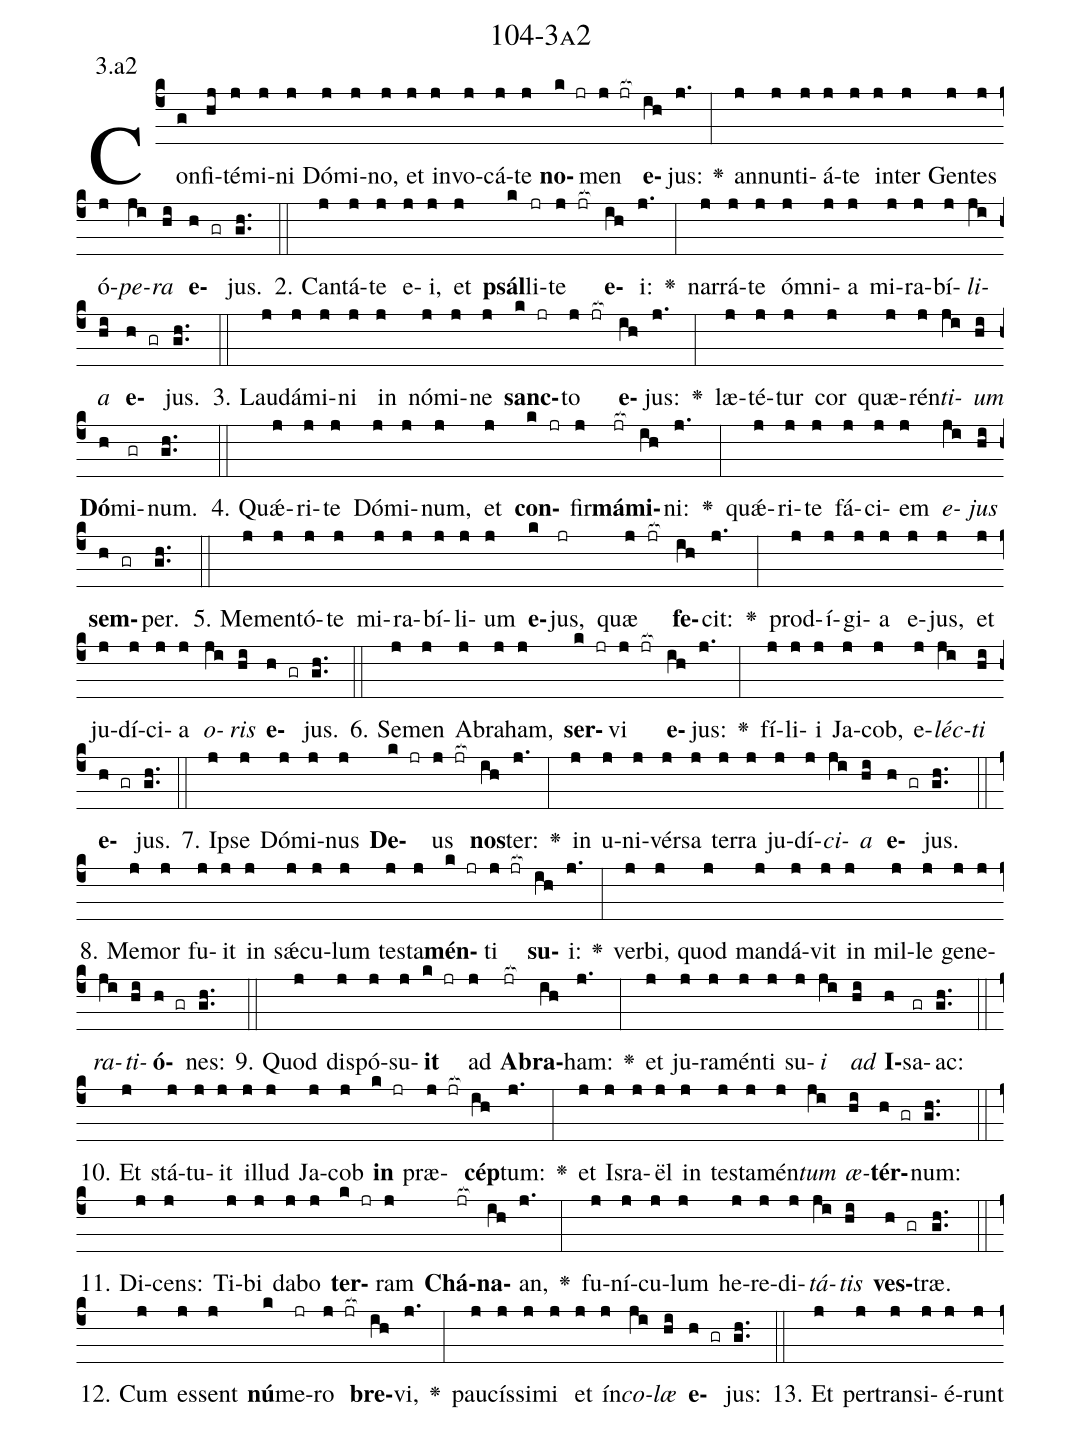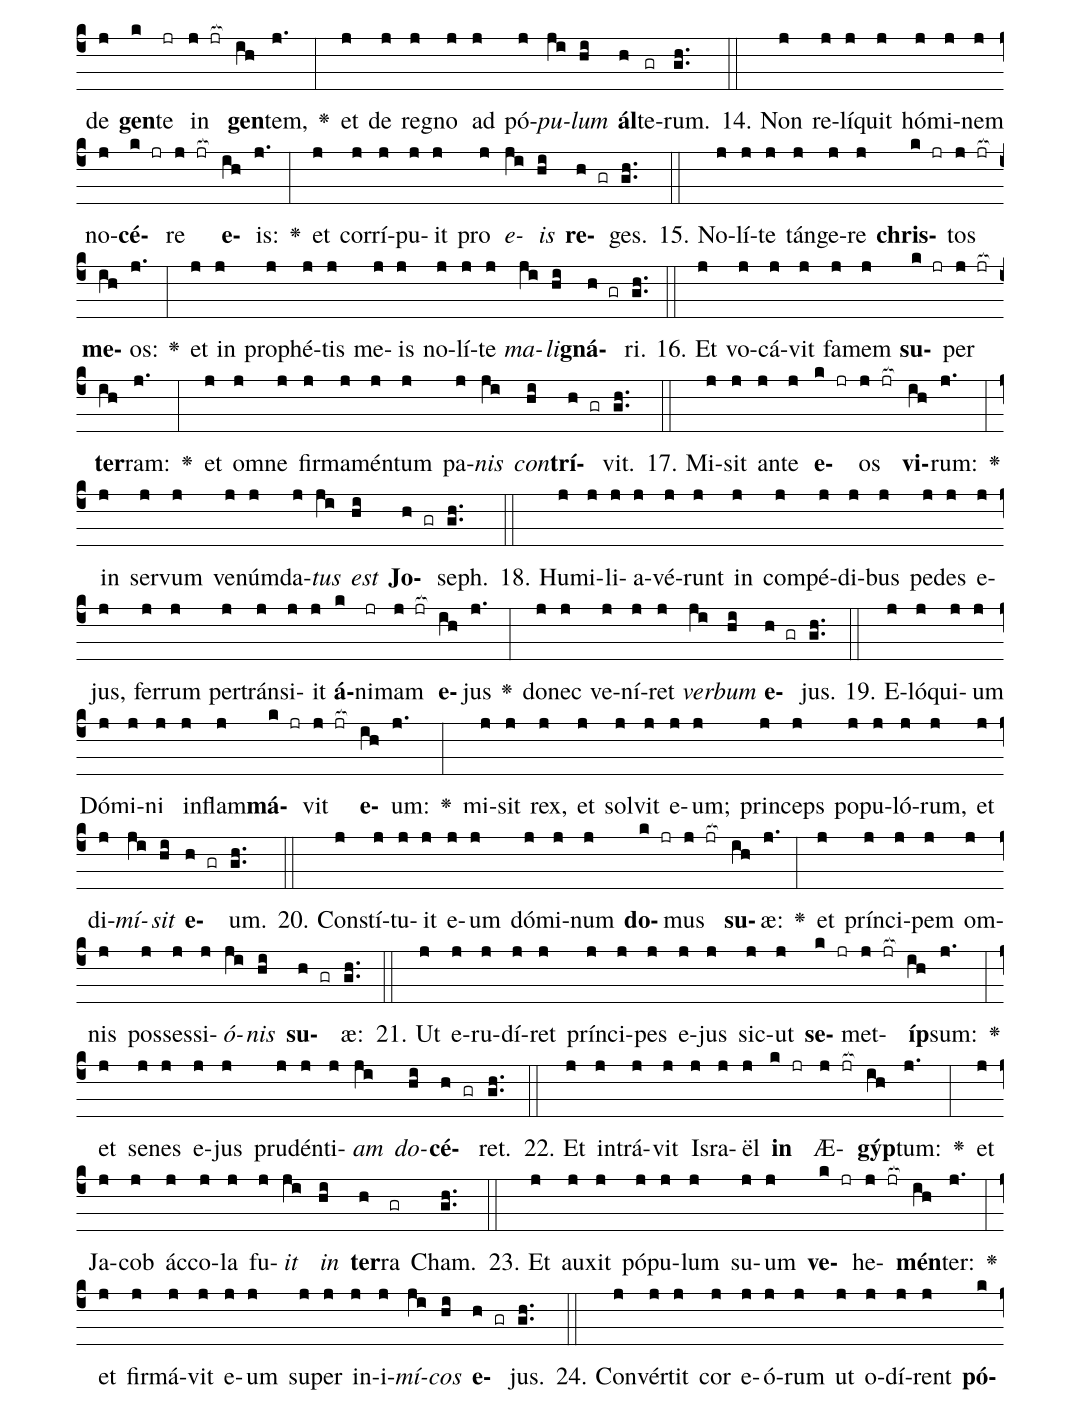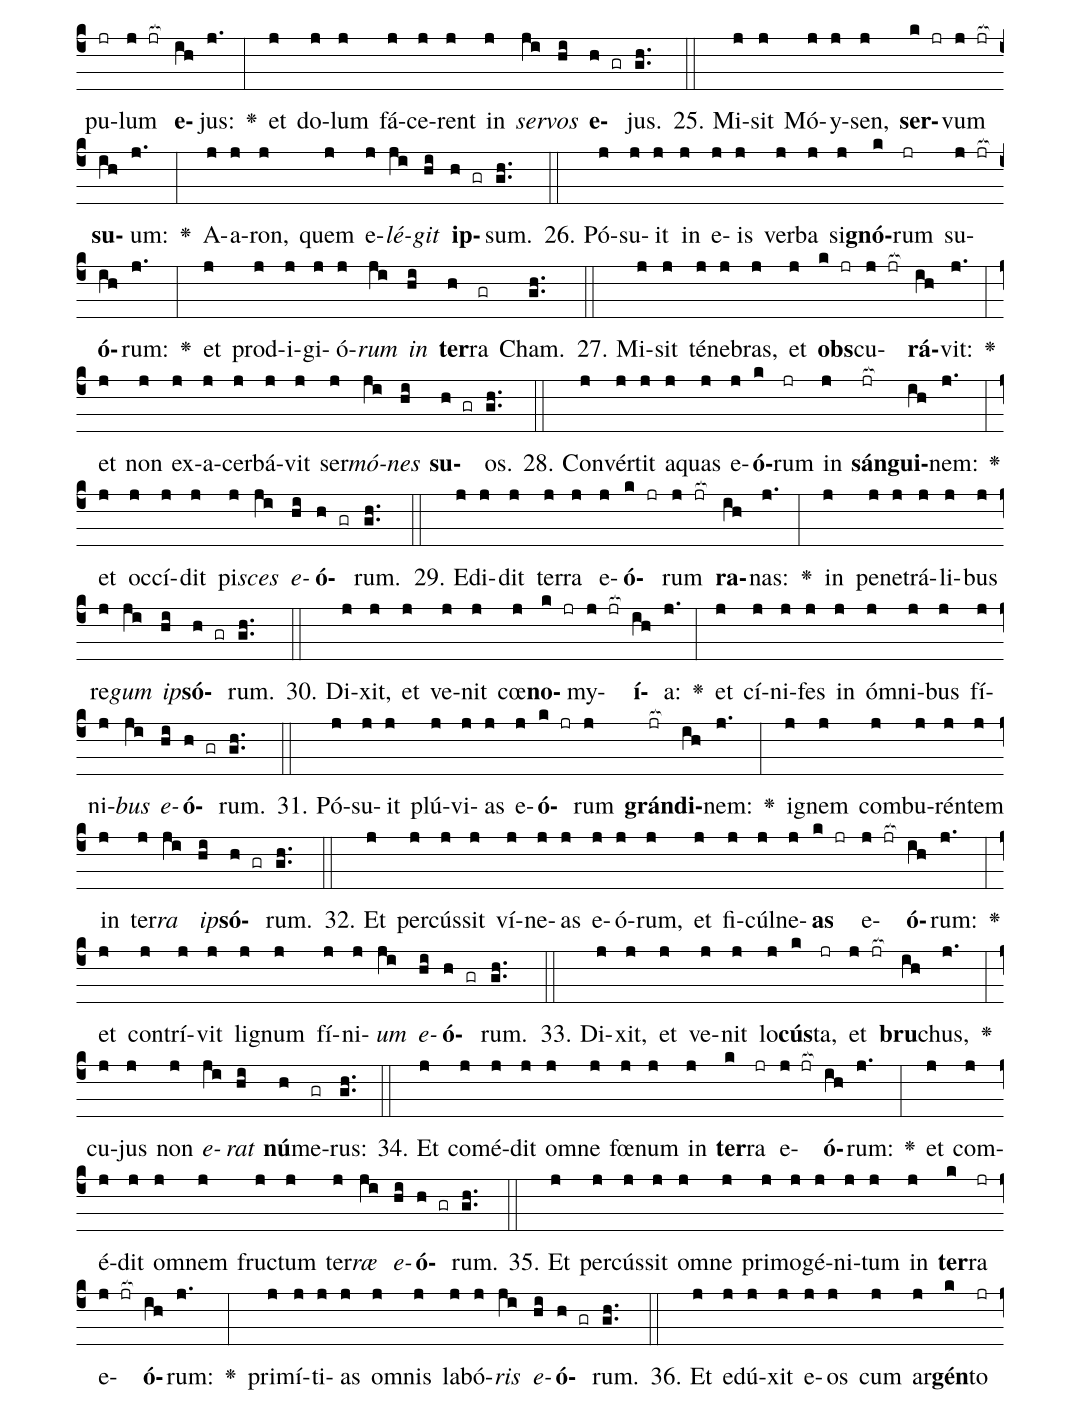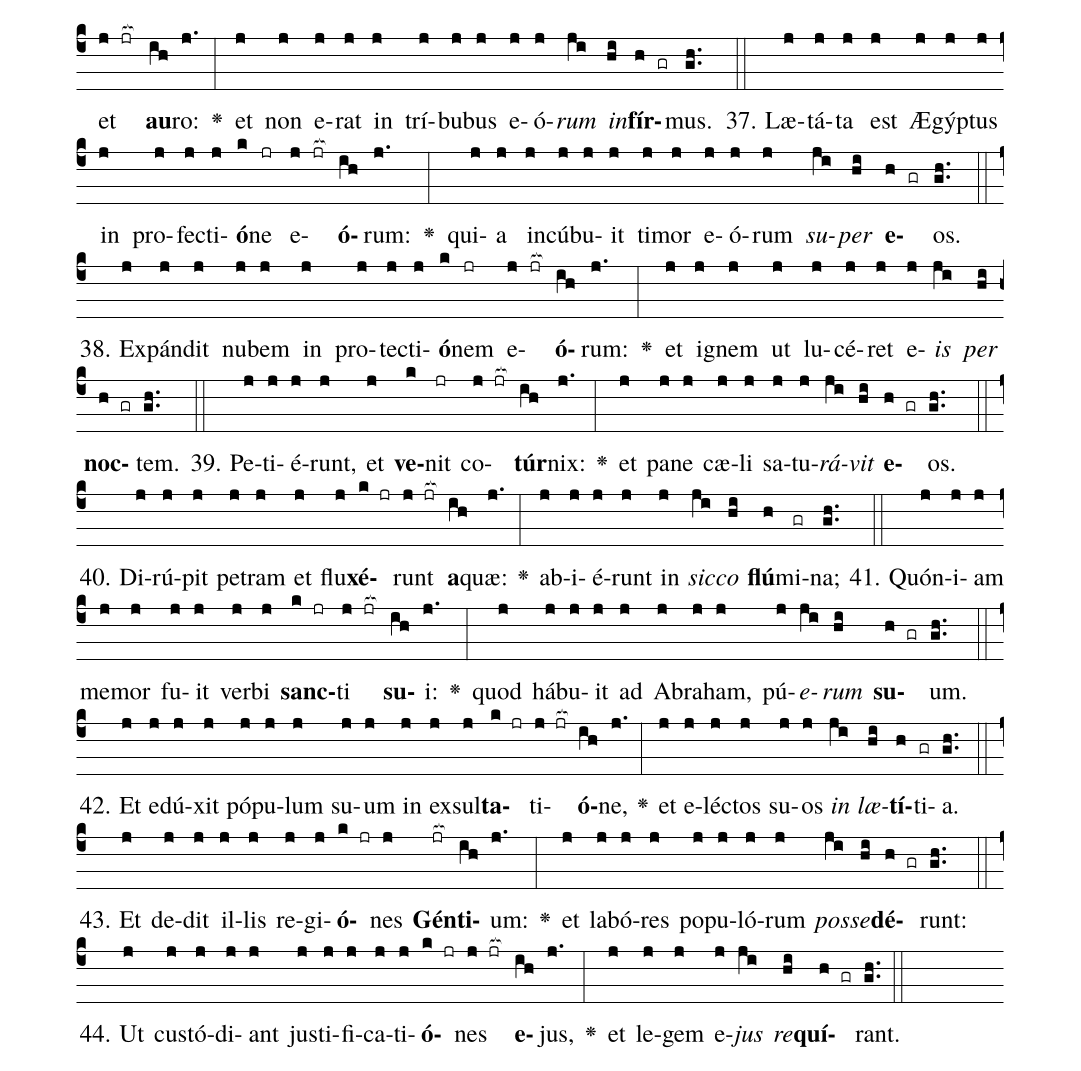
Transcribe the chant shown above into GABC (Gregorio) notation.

name: 104-3a2;
annotation: 3.a2;
%%
(c4)Con(g)fi(hj)té(j)mi(j)ni(j) Dó(j)mi(j)no,(j) et(j) in(j)vo(j)cá(j)te(j) <b>no</b>(k jr)men(j jr[ocb:1{]) <b>e</b>(ih[ocb:0}])jus:(j.) <v>\greheightstar</v>(:) an(j)nun(j)ti(j)á(j)te(j) in(j)ter(j) Gen(j)tes(j) ó(j)<i>pe</i>(ji)<i>ra</i>(hi) <b>e</b>(h gr)jus.(gh..) (::)
2. Can(j)tá(j)te(j) e(j)i,(j) et(j) <b>psál</b>(k)li(jr)te(j jr[ocb:1{]) <b>e</b>(ih[ocb:0}])i:(j.) <v>\greheightstar</v>(:) nar(j)rá(j)te(j) óm(j)ni(j)a(j) mi(j)ra(j)bí(j)<i>li</i>(ji)<i>a</i>(hi) <b>e</b>(h gr)jus.(gh..) (::)
3. Lau(j)dá(j)mi(j)ni(j) in(j) nó(j)mi(j)ne(j) <b>sanc</b>(k jr)to(j jr[ocb:1{]) <b>e</b>(ih[ocb:0}])jus:(j.) <v>\greheightstar</v>(:) læ(j)té(j)tur(j) cor(j) quæ(j)rén(j)<i>ti</i>(ji)<i>um</i>(hi) <b>Dó</b>(h)mi(gr)num.(gh..) (::)
4. Quǽ(j)ri(j)te(j) Dó(j)mi(j)num,(j) et(j) <b>con</b>(k jr)fir(j)<b>má</b>(jr[ocb:1{])<b>mi</b>(ih[ocb:0}])ni:(j.) <v>\greheightstar</v>(:) quǽ(j)ri(j)te(j) fá(j)ci(j)em(j) <i>e</i>(ji)<i>jus</i>(hi) <b>sem</b>(h gr)per.(gh..) (::)
5. Me(j)men(j)tó(j)te(j) mi(j)ra(j)bí(j)li(j)um(j) <b>e</b>(k)jus,(jr) quæ(j jr[ocb:1{]) <b>fe</b>(ih[ocb:0}])cit:(j.) <v>\greheightstar</v>(:) prod(j)í(j)gi(j)a(j) e(j)jus,(j) et(j) ju(j)dí(j)ci(j)a(j) <i>o</i>(ji)<i>ris</i>(hi) <b>e</b>(h gr)jus.(gh..) (::)
6. Se(j)men(j) A(j)bra(j)ham,(j) <b>ser</b>(k jr)vi(j jr[ocb:1{]) <b>e</b>(ih[ocb:0}])jus:(j.) <v>\greheightstar</v>(:) fí(j)li(j)i(j) Ja(j)cob,(j) e(j)<i>léc</i>(ji)<i>ti</i>(hi) <b>e</b>(h gr)jus.(gh..) (::)
7. Ip(j)se(j) Dó(j)mi(j)nus(j) <b>De</b>(k jr)us(j jr[ocb:1{]) <b>nos</b>(ih[ocb:0}])ter:(j.) <v>\greheightstar</v>(:) in(j) u(j)ni(j)vér(j)sa(j) ter(j)ra(j) ju(j)dí(j)<i>ci</i>(ji)<i>a</i>(hi) <b>e</b>(h gr)jus.(gh..) (::)
8. Me(j)mor(j) fu(j)it(j) in(j) sǽ(j)cu(j)lum(j) tes(j)ta(j)<b>mén</b>(k jr)ti(j jr[ocb:1{]) <b>su</b>(ih[ocb:0}])i:(j.) <v>\greheightstar</v>(:) ver(j)bi,(j) quod(j) man(j)dá(j)vit(j) in(j) mil(j)le(j) ge(j)ne(j)<i>ra</i>(ji)<i>ti</i>(hi)<b>ó</b>(h gr)nes:(gh..) (::)
9. Quod(j) dis(j)pó(j)su(j)<b>it</b>(k jr) ad(j) <b>A</b>(jr[ocb:1{])<b>bra</b>(ih[ocb:0}])ham:(j.) <v>\greheightstar</v>(:) et(j) ju(j)ra(j)mén(j)ti(j) su(j)<i>i</i>(ji) <i>ad</i>(hi) <b>I</b>(h)sa(gr)ac:(gh..) (::)
10. Et(j) stá(j)tu(j)it(j) il(j)lud(j) Ja(j)cob(j) <b>in</b>(k jr) præ(j jr[ocb:1{])<b>cép</b>(ih[ocb:0}])tum:(j.) <v>\greheightstar</v>(:) et(j) Is(j)ra(j)ël(j) in(j) tes(j)ta(j)mén(j)<i>tum</i>(ji) <i>æ</i>(hi)<b>tér</b>(h gr)num:(gh..) (::)
11. Di(j)cens:(j) Ti(j)bi(j) da(j)bo(j) <b>ter</b>(k jr)ram(j) <b>Chá</b>(jr[ocb:1{])<b>na</b>(ih[ocb:0}])an,(j.) <v>\greheightstar</v>(:) fu(j)ní(j)cu(j)lum(j) he(j)re(j)di(j)<i>tá</i>(ji)<i>tis</i>(hi) <b>ves</b>(h gr)træ.(gh..) (::)
12. Cum(j) es(j)sent(j) <b>nú</b>(k)me(jr)ro(j jr[ocb:1{]) <b>bre</b>(ih[ocb:0}])vi,(j.) <v>\greheightstar</v>(:) pau(j)cís(j)si(j)mi(j) et(j) ín(j)<i>co</i>(ji)<i>læ</i>(hi) <b>e</b>(h gr)jus:(gh..) (::)
13. Et(j) per(j)trans(j)i(j)é(j)runt(j) de(j) <b>gen</b>(k)te(jr) in(j jr[ocb:1{]) <b>gen</b>(ih[ocb:0}])tem,(j.) <v>\greheightstar</v>(:) et(j) de(j) re(j)gno(j) ad(j) pó(j)<i>pu</i>(ji)<i>lum</i>(hi) <b>ál</b>(h)te(gr)rum.(gh..) (::)
14. Non(j) re(j)lí(j)quit(j) hó(j)mi(j)nem(j) no(j)<b>cé</b>(k jr)re(j jr[ocb:1{]) <b>e</b>(ih[ocb:0}])is:(j.) <v>\greheightstar</v>(:) et(j) cor(j)rí(j)pu(j)it(j) pro(j) <i>e</i>(ji)<i>is</i>(hi) <b>re</b>(h gr)ges.(gh..) (::)
15. No(j)lí(j)te(j) tán(j)ge(j)re(j) <b>chris</b>(k jr)tos(j jr[ocb:1{]) <b>me</b>(ih[ocb:0}])os:(j.) <v>\greheightstar</v>(:) et(j) in(j) pro(j)phé(j)tis(j) me(j)is(j) no(j)lí(j)te(j) <i>ma</i>(ji)<i>li</i>(hi)<b>gná</b>(h gr)ri.(gh..) (::)
16. Et(j) vo(j)cá(j)vit(j) fa(j)mem(j) <b>su</b>(k jr)per(j jr[ocb:1{]) <b>ter</b>(ih[ocb:0}])ram:(j.) <v>\greheightstar</v>(:) et(j) om(j)ne(j) fir(j)ma(j)mén(j)tum(j) pa(j)<i>nis</i>(ji) <i>con</i>(hi)<b>trí</b>(h gr)vit.(gh..) (::)
17. Mi(j)sit(j) an(j)te(j) <b>e</b>(k jr)os(j jr[ocb:1{]) <b>vi</b>(ih[ocb:0}])rum:(j.) <v>\greheightstar</v>(:) in(j) ser(j)vum(j) ve(j)núm(j)da(j)<i>tus</i>(ji) <i>est</i>(hi) <b>Jo</b>(h gr)seph.(gh..) (::)
18. Hu(j)mi(j)li(j)a(j)vé(j)runt(j) in(j) com(j)pé(j)di(j)bus(j) pe(j)des(j) e(j)jus,(j) fer(j)rum(j) per(j)tráns(j)i(j)it(j) <b>á</b>(k)ni(jr)mam(j jr[ocb:1{]) <b>e</b>(ih[ocb:0}])jus(j.) <v>\greheightstar</v>(:) do(j)nec(j) ve(j)ní(j)ret(j) <i>ver</i>(ji)<i>bum</i>(hi) <b>e</b>(h gr)jus.(gh..) (::)
19. E(j)ló(j)qui(j)um(j) Dó(j)mi(j)ni(j) in(j)flam(j)<b>má</b>(k jr)vit(j jr[ocb:1{]) <b>e</b>(ih[ocb:0}])um:(j.) <v>\greheightstar</v>(:) mi(j)sit(j) rex,(j) et(j) sol(j)vit(j) e(j)um;(j) prin(j)ceps(j) po(j)pu(j)ló(j)rum,(j) et(j) di(j)<i>mí</i>(ji)<i>sit</i>(hi) <b>e</b>(h gr)um.(gh..) (::)
20. Con(j)stí(j)tu(j)it(j) e(j)um(j) dó(j)mi(j)num(j) <b>do</b>(k jr)mus(j jr[ocb:1{]) <b>su</b>(ih[ocb:0}])æ:(j.) <v>\greheightstar</v>(:) et(j) prín(j)ci(j)pem(j) om(j)nis(j) pos(j)ses(j)si(j)<i>ó</i>(ji)<i>nis</i>(hi) <b>su</b>(h gr)æ:(gh..) (::)
21. Ut(j) e(j)ru(j)dí(j)ret(j) prín(j)ci(j)pes(j) e(j)jus(j) sic(j)ut(j) <b>se</b>(k jr)met(j jr[ocb:1{])<b>íp</b>(ih[ocb:0}])sum:(j.) <v>\greheightstar</v>(:) et(j) se(j)nes(j) e(j)jus(j) pru(j)dén(j)ti(j)<i>am</i>(ji) <i>do</i>(hi)<b>cé</b>(h gr)ret.(gh..) (::)
22. Et(j) in(j)trá(j)vit(j) Is(j)ra(j)ël(j) <b>in</b>(k jr) Æ(j jr[ocb:1{])<b>gýp</b>(ih[ocb:0}])tum:(j.) <v>\greheightstar</v>(:) et(j) Ja(j)cob(j) ác(j)co(j)la(j) fu(j)<i>it</i>(ji) <i>in</i>(hi) <b>ter</b>(h)ra(gr) Cham.(gh..) (::)
23. Et(j) au(j)xit(j) pó(j)pu(j)lum(j) su(j)um(j) <b>ve</b>(k jr)he(j jr[ocb:1{])<b>mén</b>(ih[ocb:0}])ter:(j.) <v>\greheightstar</v>(:) et(j) fir(j)má(j)vit(j) e(j)um(j) su(j)per(j) in(j)i(j)<i>mí</i>(ji)<i>cos</i>(hi) <b>e</b>(h gr)jus.(gh..) (::)
24. Con(j)vér(j)tit(j) cor(j) e(j)ó(j)rum(j) ut(j) o(j)dí(j)rent(j) <b>pó</b>(k)pu(jr)lum(j jr[ocb:1{]) <b>e</b>(ih[ocb:0}])jus:(j.) <v>\greheightstar</v>(:) et(j) do(j)lum(j) fá(j)ce(j)rent(j) in(j) <i>ser</i>(ji)<i>vos</i>(hi) <b>e</b>(h gr)jus.(gh..) (::)
25. Mi(j)sit(j) Mó(j)y(j)sen,(j) <b>ser</b>(k jr)vum(j jr[ocb:1{]) <b>su</b>(ih[ocb:0}])um:(j.) <v>\greheightstar</v>(:) A(j)a(j)ron,(j) quem(j) e(j)<i>lé</i>(ji)<i>git</i>(hi) <b>ip</b>(h gr)sum.(gh..) (::)
26. Pó(j)su(j)it(j) in(j) e(j)is(j) ver(j)ba(j) si(j)<b>gnó</b>(k)rum(jr) su(j jr[ocb:1{])<b>ó</b>(ih[ocb:0}])rum:(j.) <v>\greheightstar</v>(:) et(j) prod(j)i(j)gi(j)ó(j)<i>rum</i>(ji) <i>in</i>(hi) <b>ter</b>(h)ra(gr) Cham.(gh..) (::)
27. Mi(j)sit(j) té(j)ne(j)bras,(j) et(j) <b>obs</b>(k jr)cu(j jr[ocb:1{])<b>rá</b>(ih[ocb:0}])vit:(j.) <v>\greheightstar</v>(:) et(j) non(j) ex(j)a(j)cer(j)bá(j)vit(j) ser(j)<i>mó</i>(ji)<i>nes</i>(hi) <b>su</b>(h gr)os.(gh..) (::)
28. Con(j)vér(j)tit(j) a(j)quas(j) e(j)<b>ó</b>(k)rum(jr) in(j) <b>sán</b>(jr[ocb:1{])<b>gui</b>(ih[ocb:0}])nem:(j.) <v>\greheightstar</v>(:) et(j) oc(j)cí(j)dit(j) pi(j)<i>sces</i>(ji) <i>e</i>(hi)<b>ó</b>(h gr)rum.(gh..) (::)
29. E(j)di(j)dit(j) ter(j)ra(j) e(j)<b>ó</b>(k jr)rum(j jr[ocb:1{]) <b>ra</b>(ih[ocb:0}])nas:(j.) <v>\greheightstar</v>(:) in(j) pe(j)ne(j)trá(j)li(j)bus(j) re(j)<i>gum</i>(ji) <i>ip</i>(hi)<b>só</b>(h gr)rum.(gh..) (::)
30. Di(j)xit,(j) et(j) ve(j)nit(j) cœ(j)<b>no</b>(k jr)my(j jr[ocb:1{])<b>í</b>(ih[ocb:0}])a:(j.) <v>\greheightstar</v>(:) et(j) cí(j)ni(j)fes(j) in(j) óm(j)ni(j)bus(j) fí(j)ni(j)<i>bus</i>(ji) <i>e</i>(hi)<b>ó</b>(h gr)rum.(gh..) (::)
31. Pó(j)su(j)it(j) plú(j)vi(j)as(j) e(j)<b>ó</b>(k jr)rum(j) <b>grán</b>(jr[ocb:1{])<b>di</b>(ih[ocb:0}])nem:(j.) <v>\greheightstar</v>(:) i(j)gnem(j) com(j)bu(j)rén(j)tem(j) in(j) ter(j)<i>ra</i>(ji) <i>ip</i>(hi)<b>só</b>(h gr)rum.(gh..) (::)
32. Et(j) per(j)cús(j)sit(j) ví(j)ne(j)as(j) e(j)ó(j)rum,(j) et(j) fi(j)cúl(j)ne(j)<b>as</b>(k jr) e(j jr[ocb:1{])<b>ó</b>(ih[ocb:0}])rum:(j.) <v>\greheightstar</v>(:) et(j) con(j)trí(j)vit(j) li(j)gnum(j) fí(j)ni(j)<i>um</i>(ji) <i>e</i>(hi)<b>ó</b>(h gr)rum.(gh..) (::)
33. Di(j)xit,(j) et(j) ve(j)nit(j) lo(j)<b>cús</b>(k)ta,(jr) et(j jr[ocb:1{]) <b>bru</b>(ih[ocb:0}])chus,(j.) <v>\greheightstar</v>(:) cu(j)jus(j) non(j) <i>e</i>(ji)<i>rat</i>(hi) <b>nú</b>(h)me(gr)rus:(gh..) (::)
34. Et(j) com(j)é(j)dit(j) om(j)ne(j) fœ(j)num(j) in(j) <b>ter</b>(k)ra(jr) e(j jr[ocb:1{])<b>ó</b>(ih[ocb:0}])rum:(j.) <v>\greheightstar</v>(:) et(j) com(j)é(j)dit(j) om(j)nem(j) fruc(j)tum(j) ter(j)<i>ræ</i>(ji) <i>e</i>(hi)<b>ó</b>(h gr)rum.(gh..) (::)
35. Et(j) per(j)cús(j)sit(j) om(j)ne(j) pri(j)mo(j)gé(j)ni(j)tum(j) in(j) <b>ter</b>(k)ra(jr) e(j jr[ocb:1{])<b>ó</b>(ih[ocb:0}])rum:(j.) <v>\greheightstar</v>(:) pri(j)mí(j)ti(j)as(j) om(j)nis(j) la(j)bó(j)<i>ris</i>(ji) <i>e</i>(hi)<b>ó</b>(h gr)rum.(gh..) (::)
36. Et(j) e(j)dú(j)xit(j) e(j)os(j) cum(j) ar(j)<b>gén</b>(k)to(jr) et(j jr[ocb:1{]) <b>au</b>(ih[ocb:0}])ro:(j.) <v>\greheightstar</v>(:) et(j) non(j) e(j)rat(j) in(j) trí(j)bu(j)bus(j) e(j)ó(j)<i>rum</i>(ji) <i>in</i>(hi)<b>fír</b>(h gr)mus.(gh..) (::)
37. Læ(j)tá(j)ta(j) est(j) Æ(j)gýp(j)tus(j) in(j) pro(j)fec(j)ti(j)<b>ó</b>(k)ne(jr) e(j jr[ocb:1{])<b>ó</b>(ih[ocb:0}])rum:(j.) <v>\greheightstar</v>(:) qui(j)a(j) in(j)cú(j)bu(j)it(j) ti(j)mor(j) e(j)ó(j)rum(j) <i>su</i>(ji)<i>per</i>(hi) <b>e</b>(h gr)os.(gh..) (::)
38. Ex(j)pán(j)dit(j) nu(j)bem(j) in(j) pro(j)tec(j)ti(j)<b>ó</b>(k)nem(jr) e(j jr[ocb:1{])<b>ó</b>(ih[ocb:0}])rum:(j.) <v>\greheightstar</v>(:) et(j) i(j)gnem(j) ut(j) lu(j)cé(j)ret(j) e(j)<i>is</i>(ji) <i>per</i>(hi) <b>noc</b>(h gr)tem.(gh..) (::)
39. Pe(j)ti(j)é(j)runt,(j) et(j) <b>ve</b>(k)nit(jr) co(j jr[ocb:1{])<b>túr</b>(ih[ocb:0}])nix:(j.) <v>\greheightstar</v>(:) et(j) pa(j)ne(j) cæ(j)li(j) sa(j)tu(j)<i>rá</i>(ji)<i>vit</i>(hi) <b>e</b>(h gr)os.(gh..) (::)
40. Di(j)rú(j)pit(j) pe(j)tram(j) et(j) flu(j)<b>xé</b>(k jr)runt(j jr[ocb:1{]) <b>a</b>(ih[ocb:0}])quæ:(j.) <v>\greheightstar</v>(:) ab(j)i(j)é(j)runt(j) in(j) <i>sic</i>(ji)<i>co</i>(hi) <b>flú</b>(h)mi(gr)na;(gh..) (::)
41. Quón(j)i(j)am(j) me(j)mor(j) fu(j)it(j) ver(j)bi(j) <b>sanc</b>(k jr)ti(j jr[ocb:1{]) <b>su</b>(ih[ocb:0}])i:(j.) <v>\greheightstar</v>(:) quod(j) há(j)bu(j)it(j) ad(j) A(j)bra(j)ham,(j) pú(j)<i>e</i>(ji)<i>rum</i>(hi) <b>su</b>(h gr)um.(gh..) (::)
42. Et(j) e(j)dú(j)xit(j) pó(j)pu(j)lum(j) su(j)um(j) in(j) ex(j)sul(j)<b>ta</b>(k jr)ti(j jr[ocb:1{])<b>ó</b>(ih[ocb:0}])ne,(j.) <v>\greheightstar</v>(:) et(j) e(j)léc(j)tos(j) su(j)os(j) <i>in</i>(ji) <i>læ</i>(hi)<b>tí</b>(h)ti(gr)a.(gh..) (::)
43. Et(j) de(j)dit(j) il(j)lis(j) re(j)gi(j)<b>ó</b>(k jr)nes(j) <b>Gén</b>(jr[ocb:1{])<b>ti</b>(ih[ocb:0}])um:(j.) <v>\greheightstar</v>(:) et(j) la(j)bó(j)res(j) po(j)pu(j)ló(j)rum(j) <i>pos</i>(ji)<i>se</i>(hi)<b>dé</b>(h gr)runt:(gh..) (::)
44. Ut(j) cus(j)tó(j)di(j)ant(j) jus(j)ti(j)fi(j)ca(j)ti(j)<b>ó</b>(k jr)nes(j jr[ocb:1{]) <b>e</b>(ih[ocb:0}])jus,(j.) <v>\greheightstar</v>(:) et(j) le(j)gem(j) e(j)<i>jus</i>(ji) <i>re</i>(hi)<b>quí</b>(h gr)rant.(gh..) (::)
